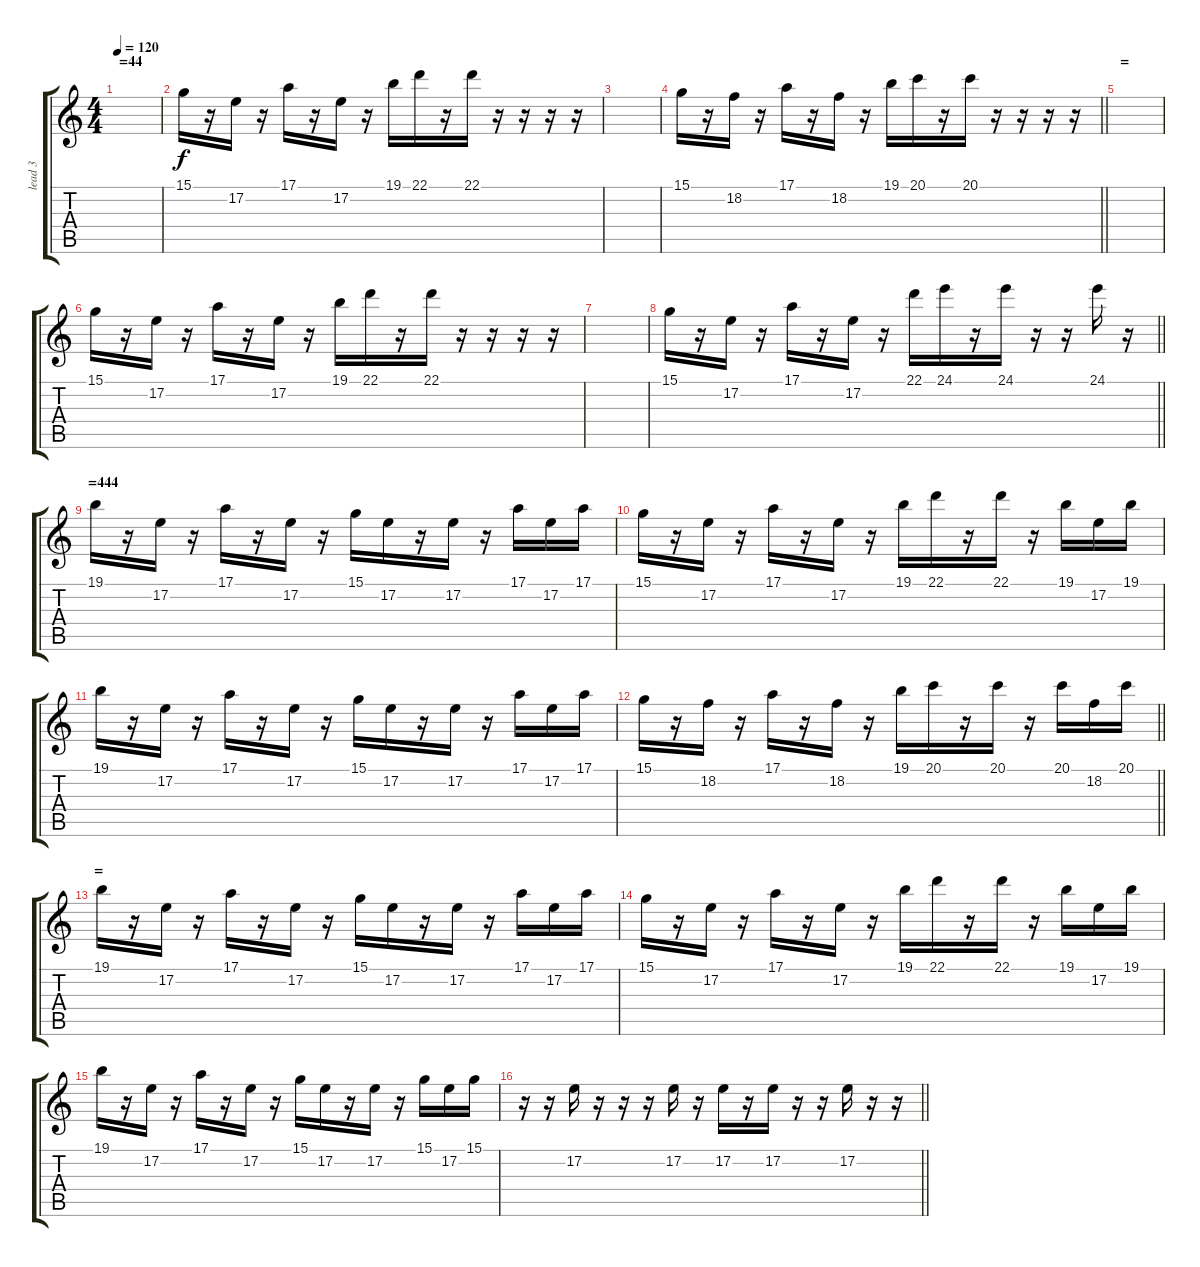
\track ("lead 3" "lead 3") {instrument fx1rain}
\staff {score tabs}
\tuning (E4 B3 G3 D3 A2 E2) {hide}
\ts (4 4)
\section ("" "=44")
\tempo 120
\clef g2
\ks c
|
15.1.16 r.16 17.2.16 r.16 17.1.16 r.16 17.2.16 r.16 19.1.16 22.1.16 r.16 22.1.16 r.16 r.16 r.16 r.16 |
|
\barLineRight lightlight
15.1.16 r.16 18.2.16 r.16 17.1.16 r.16 18.2.16 r.16 19.1.16 20.1.16 r.16 20.1.16 r.16 r.16 r.16 r.16 |
\section ("" "=")
|
15.1.16 r.16 17.2.16 r.16 17.1.16 r.16 17.2.16 r.16 19.1.16 22.1.16 r.16 22.1.16 r.16 r.16 r.16 r.16 |
|
\barLineRight lightlight
15.1.16 r.16 17.2.16 r.16 17.1.16 r.16 17.2.16 r.16 22.1.16 24.1.16 r.16 24.1.16 r.16 r.16 24.1.16 r.16 |
\section ("" "=444")
19.1.16 r.16 17.2.16 r.16 17.1.16 r.16 17.2.16 r.16 15.1.16 17.2.16 r.16 17.2.16 r.16 17.1.16 17.2.16 17.1.16 |
15.1.16 r.16 17.2.16 r.16 17.1.16 r.16 17.2.16 r.16 19.1.16 22.1.16 r.16 22.1.16 r.16 19.1.16 17.2.16 19.1.16 |
19.1.16 r.16 17.2.16 r.16 17.1.16 r.16 17.2.16 r.16 15.1.16 17.2.16 r.16 17.2.16 r.16 17.1.16 17.2.16 17.1.16 |
\barLineRight lightlight
15.1.16 r.16 18.2.16 r.16 17.1.16 r.16 18.2.16 r.16 19.1.16 20.1.16 r.16 20.1.16 r.16 20.1.16 18.2.16 20.1.16 |
\section ("" "=")
19.1.16 r.16 17.2.16 r.16 17.1.16 r.16 17.2.16 r.16 15.1.16 17.2.16 r.16 17.2.16 r.16 17.1.16 17.2.16 17.1.16 |
15.1.16 r.16 17.2.16 r.16 17.1.16 r.16 17.2.16 r.16 19.1.16 22.1.16 r.16 22.1.16 r.16 19.1.16 17.2.16 19.1.16 |
19.1.16 r.16 17.2.16 r.16 17.1.16 r.16 17.2.16 r.16 15.1.16 17.2.16 r.16 17.2.16 r.16 15.1.16 17.2.16 15.1.16 |
\barLineRight lightlight
r.16 r.16 17.2.16 r.16 r.16 r.16 17.2.16 r.16 17.2.16 r.16 17.2.16 r.16 r.16 17.2.16 r.16 r.16
